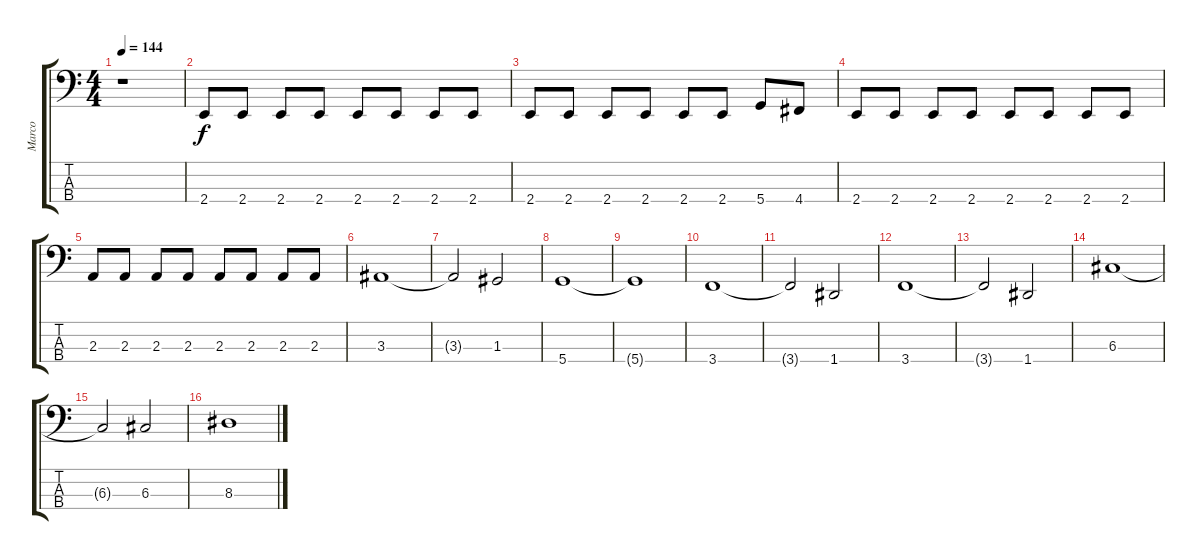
\track ("Marco" "Marco") {instrument electricbasspick}
\staff {score tabs}
\tuning (F2 C2 G1 D1) {hide}
\ts (4 4)
\tempo 144
\clef f4
\ks c
r.1{dy f} |
2.4.8 2.4.8 2.4.8 2.4.8 2.4.8 2.4.8 2.4.8 2.4.8 |
2.4.8 2.4.8 2.4.8 2.4.8 2.4.8 2.4.8 5.4.8 4.4.8 |
2.4.8 2.4.8 2.4.8 2.4.8 2.4.8 2.4.8 2.4.8 2.4.8 |
2.3.8 2.3.8 2.3.8 2.3.8 2.3.8 2.3.8 2.3.8 2.3.8 |
3.3.1 |
3.3{t}.2 1.3.2 |
5.4.1 |
5.4{t}.1 |
3.4.1 |
3.4{t}.2 1.4.2 |
3.4.1 |
3.4{t}.2 1.4.2 |
6.3.1 |
6.3{t}.2 6.3.2 |
8.3.1
